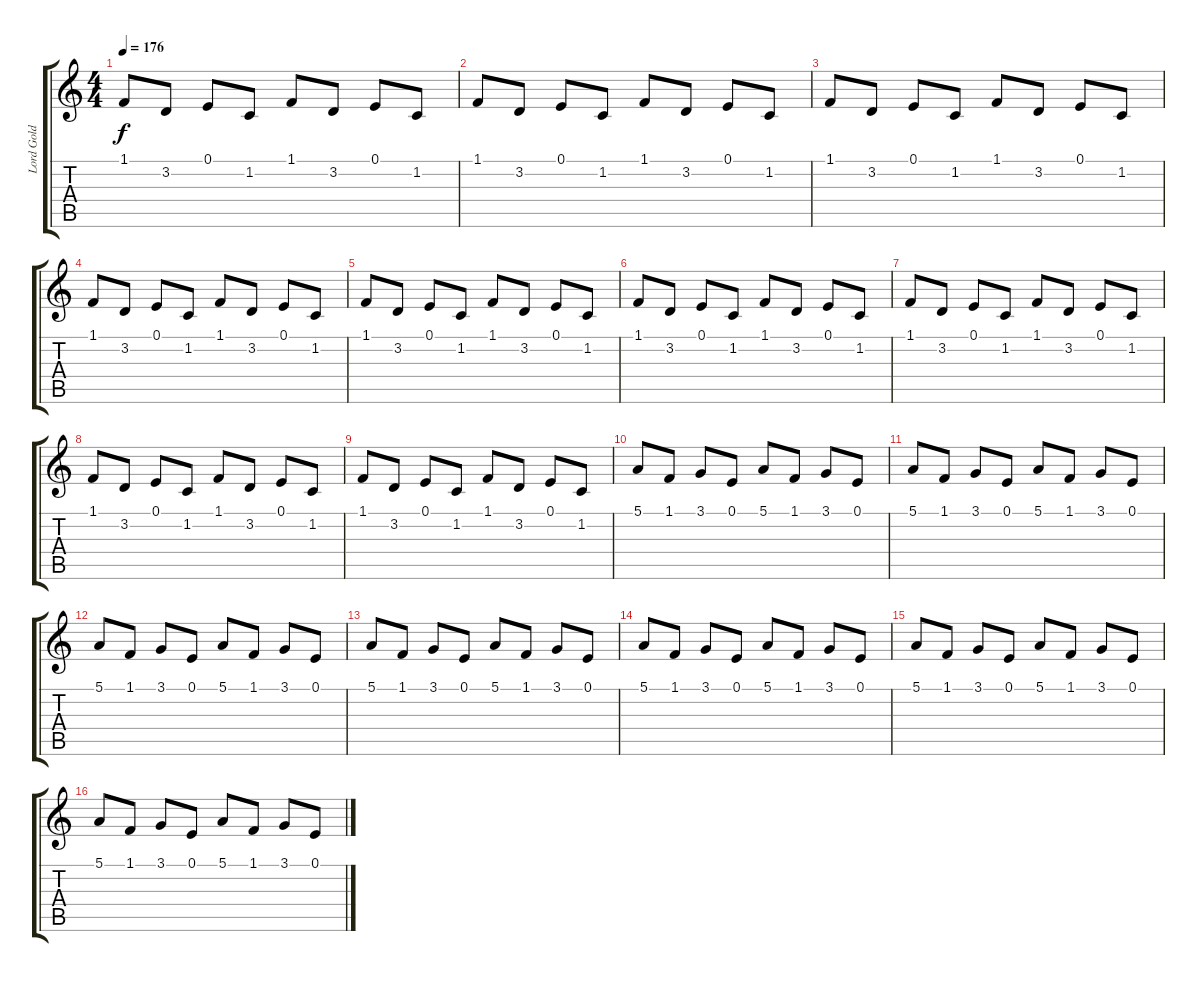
\track ("Lord Gold" "Lord Gold") {instrument lead1square}
\staff {score tabs}
\tuning (E4 B3 G3 D3 A2 D2) {hide}
\ts (4 4)
\tempo 176
\clef g2
\ks c
1.1.8{dy f} 3.2.8 0.1.8 1.2.8 1.1.8 3.2.8 0.1.8 1.2.8 |
1.1.8 3.2.8 0.1.8 1.2.8 1.1.8 3.2.8 0.1.8 1.2.8 |
1.1.8 3.2.8 0.1.8 1.2.8 1.1.8 3.2.8 0.1.8 1.2.8 |
1.1.8 3.2.8 0.1.8 1.2.8 1.1.8 3.2.8 0.1.8 1.2.8 |
1.1.8 3.2.8 0.1.8 1.2.8 1.1.8 3.2.8 0.1.8 1.2.8 |
1.1.8 3.2.8 0.1.8 1.2.8 1.1.8 3.2.8 0.1.8 1.2.8 |
1.1.8 3.2.8 0.1.8 1.2.8 1.1.8 3.2.8 0.1.8 1.2.8 |
1.1.8 3.2.8 0.1.8 1.2.8 1.1.8 3.2.8 0.1.8 1.2.8 |
1.1.8 3.2.8 0.1.8 1.2.8 1.1.8 3.2.8 0.1.8 1.2.8 |
5.1.8 1.1.8 3.1.8 0.1.8 5.1.8 1.1.8 3.1.8 0.1.8 |
5.1.8 1.1.8 3.1.8 0.1.8 5.1.8 1.1.8 3.1.8 0.1.8 |
5.1.8 1.1.8 3.1.8 0.1.8 5.1.8 1.1.8 3.1.8 0.1.8 |
5.1.8 1.1.8 3.1.8 0.1.8 5.1.8 1.1.8 3.1.8 0.1.8 |
5.1.8 1.1.8 3.1.8 0.1.8 5.1.8 1.1.8 3.1.8 0.1.8 |
5.1.8 1.1.8 3.1.8 0.1.8 5.1.8 1.1.8 3.1.8 0.1.8 |
5.1.8 1.1.8 3.1.8 0.1.8 5.1.8 1.1.8 3.1.8 0.1.8
